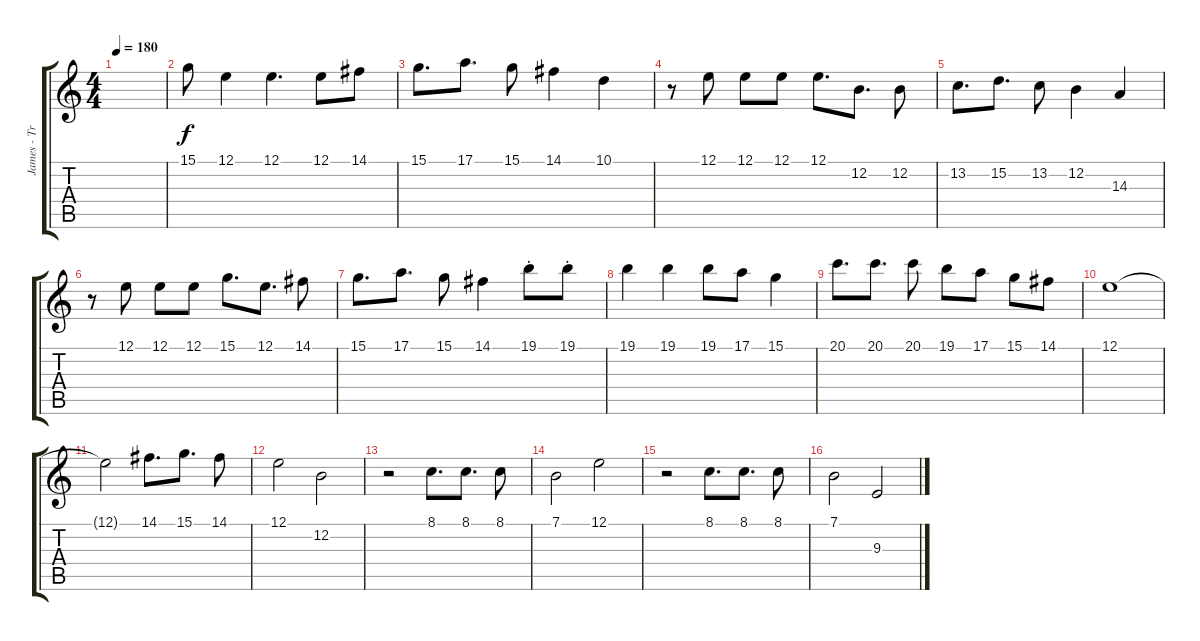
\track ("James - Trumpet" "James - Tr") {instrument trumpet}
\staff {score tabs}
\tuning (E4 B3 G3 D3 A2 E2) {hide}
\ts (4 4)
\tempo 180
\clef g2
\ks c
|
15.1.8 12.1.4 12.1.4{d} 12.1.8 14.1.8 |
15.1.8{d} 17.1.8{d} 15.1.8 14.1.4 10.1.4 |
r.8 12.1.8 12.1.8 12.1.8 12.1.8{d} 12.2.8{d} 12.2.8 |
13.2.8{d} 15.2.8{d} 13.2.8 12.2.4 14.3.4 |
r.8 12.1.8 12.1.8 12.1.8 15.1.8{d} 12.1.8{d} 14.1.8 |
15.1.8{d} 17.1.8{d} 15.1.8 14.1.4 19.1{st}.8 19.1{st}.8 |
19.1.4 19.1.4 19.1.8 17.1.8 15.1.4 |
20.1.8{d} 20.1.8{d} 20.1.8 19.1.8 17.1.8 15.1.8 14.1.8 |
12.1.1 |
12.1{t}.2 14.1.8{d} 15.1.8{d} 14.1.8 |
12.1.2 12.2.2 |
r.2 8.1.8{d} 8.1.8{d} 8.1.8 |
7.1.2 12.1.2 |
r.2 8.1.8{d} 8.1.8{d} 8.1.8 |
7.1.2 9.3.2
